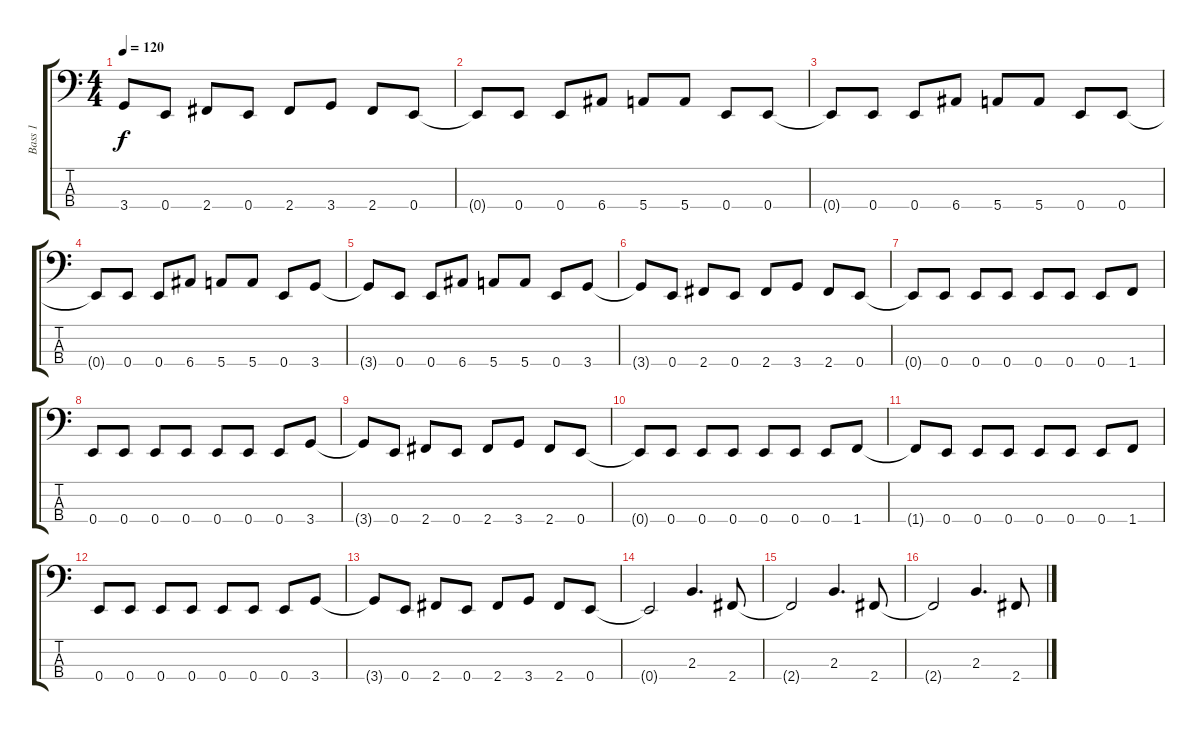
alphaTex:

\track ("Bass 1" "Bass 1") {instrument electricbasspick}
\staff {score tabs}
\tuning (G2 D2 A1 E1) {hide}
\ts (4 4)
\tempo 120
\clef f4
\ks c
3.4{t}.8{dy f} 0.4.8 2.4.8 0.4.8 2.4.8 3.4.8 2.4.8 0.4.8 |
0.4{t}.8 0.4.8 0.4.8 6.4.8 5.4.8 5.4.8 0.4.8 0.4.8 |
0.4{t}.8 0.4.8 0.4.8 6.4.8 5.4.8 5.4.8 0.4.8 0.4.8 |
0.4{t}.8 0.4.8 0.4.8 6.4.8 5.4.8 5.4.8 0.4.8 3.4.8 |
3.4{t}.8 0.4.8 0.4.8 6.4.8 5.4.8 5.4.8 0.4.8 3.4.8 |
3.4{t}.8 0.4.8 2.4.8 0.4.8 2.4.8 3.4.8 2.4.8 0.4.8 |
0.4{t}.8 0.4.8 0.4.8 0.4.8 0.4.8 0.4.8 0.4.8 1.4.8 |
0.4.8 0.4.8 0.4.8 0.4.8 0.4.8 0.4.8 0.4.8 3.4.8 |
3.4{t}.8 0.4.8 2.4.8 0.4.8 2.4.8 3.4.8 2.4.8 0.4.8 |
0.4{t}.8 0.4.8 0.4.8 0.4.8 0.4.8 0.4.8 0.4.8 1.4.8 |
1.4{t}.8 0.4.8 0.4.8 0.4.8 0.4.8 0.4.8 0.4.8 1.4.8 |
0.4.8 0.4.8 0.4.8 0.4.8 0.4.8 0.4.8 0.4.8 3.4.8 |
3.4{t}.8 0.4.8 2.4.8 0.4.8 2.4.8 3.4.8 2.4.8 0.4.8 |
0.4{t}.2 2.3.4{d} 2.4.8 |
2.4{t}.2 2.3.4{d} 2.4.8 |
2.4{t}.2 2.3.4{d} 2.4.8
